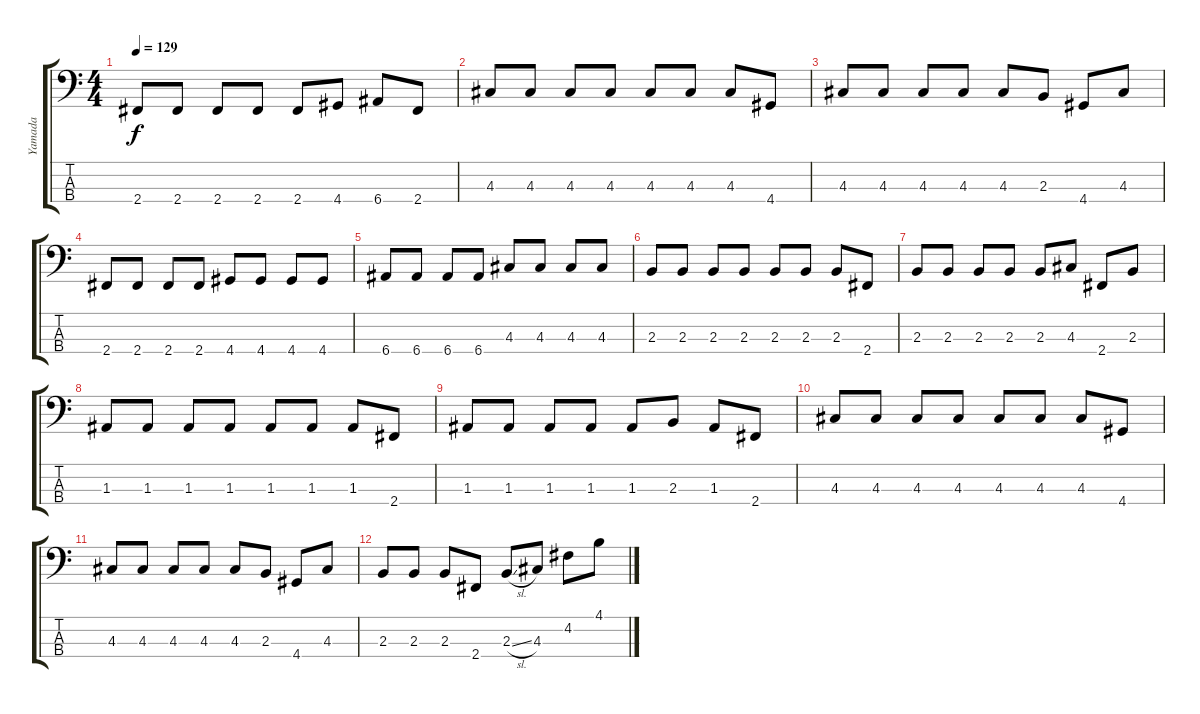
\track ("Yamada" "Yamada") {instrument electricbasspick}
\staff {score tabs}
\tuning (G2 D2 A1 E1) {hide}
\ts (4 4)
\tempo 129
\clef f4
\ks c
2.4.8{dy f} 2.4.8 2.4.8 2.4.8 2.4.8 4.4.8 6.4.8 2.4.8 |
4.3.8 4.3.8 4.3.8 4.3.8 4.3.8 4.3.8 4.3.8 4.4.8 |
4.3.8 4.3.8 4.3.8 4.3.8 4.3.8 2.3.8 4.4.8 4.3.8 |
2.4.8 2.4.8 2.4.8 2.4.8 4.4.8 4.4.8 4.4.8 4.4.8 |
6.4.8 6.4.8 6.4.8 6.4.8 4.3.8 4.3.8 4.3.8 4.3.8 |
2.3.8 2.3.8 2.3.8 2.3.8 2.3.8 2.3.8 2.3.8 2.4.8 |
2.3.8 2.3.8 2.3.8 2.3.8 2.3.8 4.3.8 2.4.8 2.3.8 |
1.3.8 1.3.8 1.3.8 1.3.8 1.3.8 1.3.8 1.3.8 2.4.8 |
1.3.8 1.3.8 1.3.8 1.3.8 1.3.8 2.3.8 1.3.8 2.4.8 |
4.3.8 4.3.8 4.3.8 4.3.8 4.3.8 4.3.8 4.3.8 4.4.8 |
4.3.8 4.3.8 4.3.8 4.3.8 4.3.8 2.3.8 4.4.8 4.3.8 |
2.3.8 2.3.8 2.3.8 2.4.8 2.3{sl}.8 4.3.8 4.2.8 4.1.8
